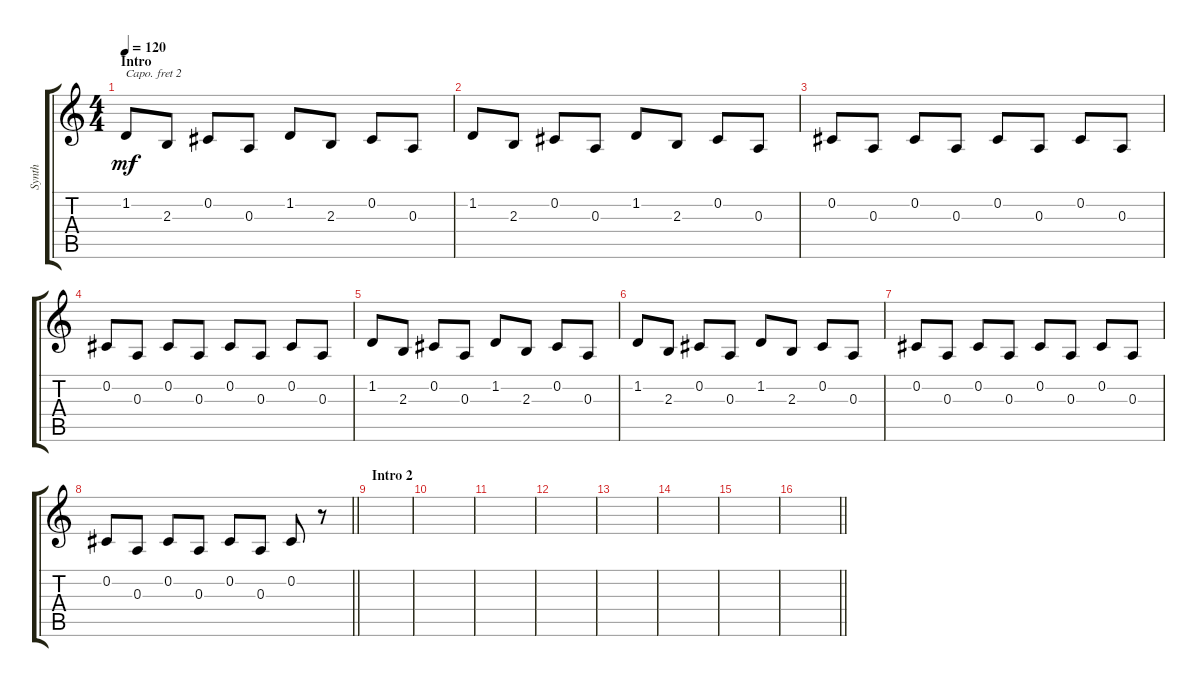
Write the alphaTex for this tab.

\track ("Synth" "Synth") {instrument pad8sweep}
\staff {score tabs}
\capo 2
\tuning (E4 B3 G3 D3 A2 E2) {hide}
\ts (4 4)
\section ("" "Intro")
\tempo 120
\clef g2
\ks c
1.2.8{dy mf instrument pad8sweep} 2.3.8 0.2.8 0.3.8 1.2.8 2.3.8 0.2.8 0.3.8 |
1.2.8 2.3.8 0.2.8 0.3.8 1.2.8 2.3.8 0.2.8 0.3.8 |
0.2.8 0.3.8 0.2.8 0.3.8 0.2.8 0.3.8 0.2.8 0.3.8 |
0.2.8 0.3.8 0.2.8 0.3.8 0.2.8 0.3.8 0.2.8 0.3.8 |
1.2.8 2.3.8 0.2.8 0.3.8 1.2.8 2.3.8 0.2.8 0.3.8 |
1.2.8 2.3.8 0.2.8 0.3.8 1.2.8 2.3.8 0.2.8 0.3.8 |
0.2.8 0.3.8 0.2.8 0.3.8 0.2.8 0.3.8 0.2.8 0.3.8 |
\barLineRight lightlight
0.2.8 0.3.8 0.2.8 0.3.8 0.2.8 0.3.8 0.2.8 r.8 |
\section ("" "Intro 2")
|
|
|
|
|
|
|
\barLineRight lightlight
